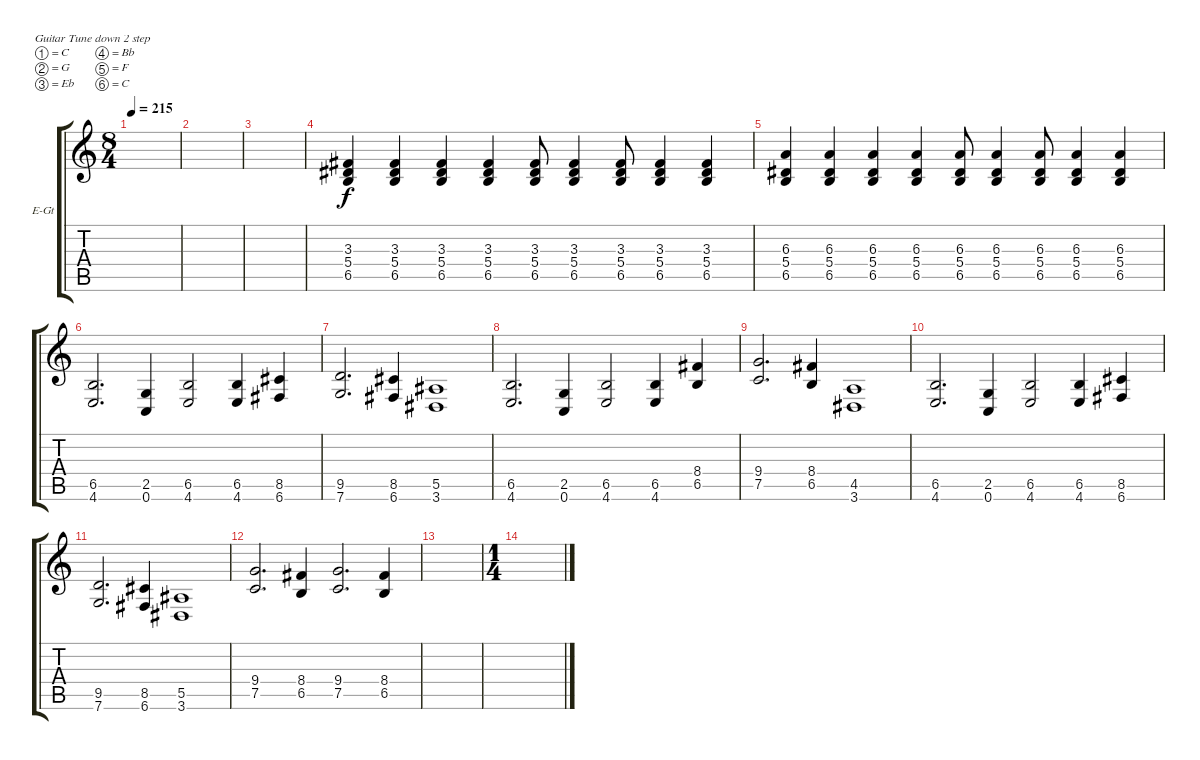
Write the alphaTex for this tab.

\defaultSystemsLayout 4
\bracketExtendMode groupsimilarinstruments
\firstSystemTrackNameOrientation horizontal
\otherSystemsTrackNameOrientation horizontal
\track ("Rythym" "E-Gt") {instrument electricguitarclean}
\staff {score tabs}
\tuning (C4 G3 Eb3 Bb2 F2 C2)
\ts (8 4)
\tempo 215
\clef g2
\ks c
|
|
|
(6.5 5.4 3.3).4 (6.5 5.4 3.3).4 (6.5 5.4 3.3).4 (6.5 5.4 3.3).4 (6.5 5.4 3.3).8 (6.5 5.4 3.3).4 (6.5 5.4 3.3).8 (6.5 5.4 3.3).4 (6.5 5.4 3.3).4 |
(6.5 5.4 6.3).4 (6.5 5.4 6.3).4 (6.5 5.4 6.3).4 (6.5 5.4 6.3).4 (6.5 5.4 6.3).8 (6.5 5.4 6.3).4 (6.5 5.4 6.3).8 (6.5 5.4 6.3).4 (6.5 5.4 6.3).4 |
(4.6 6.5).2{d} (0.6 2.5).4 (4.6 6.5).2 (4.6 6.5).4 (6.6 8.5).4 |
(7.6 9.5).2{d} (6.6 8.5).4 (3.6 5.5).1 |
(4.6 6.5).2{d} (0.6 2.5).4 (4.6 6.5).2 (4.6 6.5).4 (6.5 8.4).4 |
(7.5 9.4).2{d} (6.5 8.4).4 (3.6 4.5).1 |
(4.6 6.5).2{d} (0.6 2.5).4 (4.6 6.5).2 (4.6 6.5).4 (6.6 8.5).4 |
(7.6 9.5).2{d} (6.6 8.5).4 (3.6 5.5).1 |
(7.5 9.4).2{d} (6.5 8.4).4 (7.5 9.4).2{d} (6.5 8.4).4 |
|
\ts (1 4)
